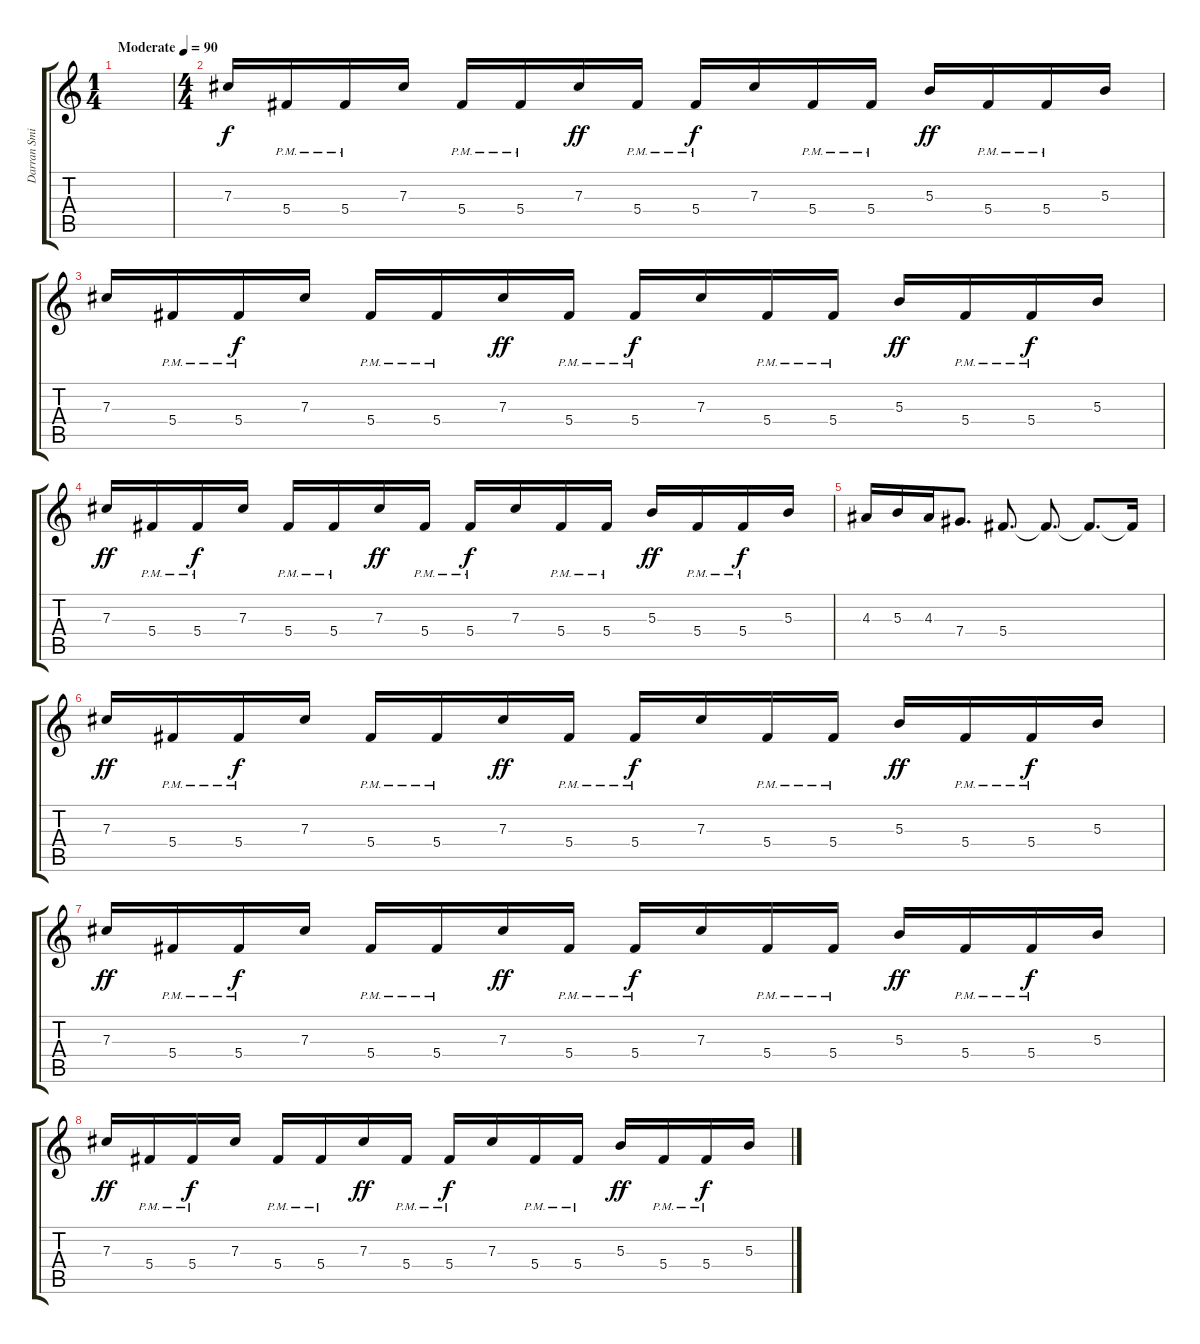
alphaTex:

\track ("Darran Smith" "Darran Smi") {instrument distortionguitar}
\staff {score tabs}
\tuning (Eb4 Bb3 Gb3 Db3 Ab2 Db2) {hide}
\ts (1 4)
\tempo (90 "Moderate")
\clef g2
\ks c
|
\ts (4 4)
7.3.16 5.4{pm}.16 5.4{pm}.16{dy f} 7.3.16 5.4{pm}.16 5.4{pm}.16 7.3.16{dy ff} 5.4{pm}.16 5.4{pm}.16{dy f} 7.3.16 5.4{pm}.16 5.4{pm}.16 5.3.16{dy ff} 5.4{pm}.16 5.4{pm}.16 5.3.16 |
7.3.16 5.4{pm}.16 5.4{pm}.16{dy f} 7.3.16 5.4{pm}.16 5.4{pm}.16 7.3.16{dy ff} 5.4{pm}.16 5.4{pm}.16{dy f} 7.3.16 5.4{pm}.16 5.4{pm}.16 5.3.16{dy ff} 5.4{pm}.16 5.4{pm}.16{dy f} 5.3.16 |
7.3.16{dy ff} 5.4{pm}.16 5.4{pm}.16{dy f} 7.3.16 5.4{pm}.16 5.4{pm}.16 7.3.16{dy ff} 5.4{pm}.16 5.4{pm}.16{dy f} 7.3.16 5.4{pm}.16 5.4{pm}.16 5.3.16{dy ff} 5.4{pm}.16 5.4{pm}.16{dy f} 5.3.16 |
4.3.16 5.3.16 4.3.16 7.4.8{d} 5.4.8{d} 5.4{t}.8{d} 5.4{t}.8{d} 5.4{t}.16 |
7.3.16{dy ff} 5.4{pm}.16 5.4{pm}.16{dy f} 7.3.16 5.4{pm}.16 5.4{pm}.16 7.3.16{dy ff} 5.4{pm}.16 5.4{pm}.16{dy f} 7.3.16 5.4{pm}.16 5.4{pm}.16 5.3.16{dy ff} 5.4{pm}.16 5.4{pm}.16{dy f} 5.3.16 |
7.3.16{dy ff} 5.4{pm}.16 5.4{pm}.16{dy f} 7.3.16 5.4{pm}.16 5.4{pm}.16 7.3.16{dy ff} 5.4{pm}.16 5.4{pm}.16{dy f} 7.3.16 5.4{pm}.16 5.4{pm}.16 5.3.16{dy ff} 5.4{pm}.16 5.4{pm}.16{dy f} 5.3.16 |
7.3.16{dy ff} 5.4{pm}.16 5.4{pm}.16{dy f} 7.3.16 5.4{pm}.16 5.4{pm}.16 7.3.16{dy ff} 5.4{pm}.16 5.4{pm}.16{dy f} 7.3.16 5.4{pm}.16 5.4{pm}.16 5.3.16{dy ff} 5.4{pm}.16 5.4{pm}.16{dy f} 5.3.16
